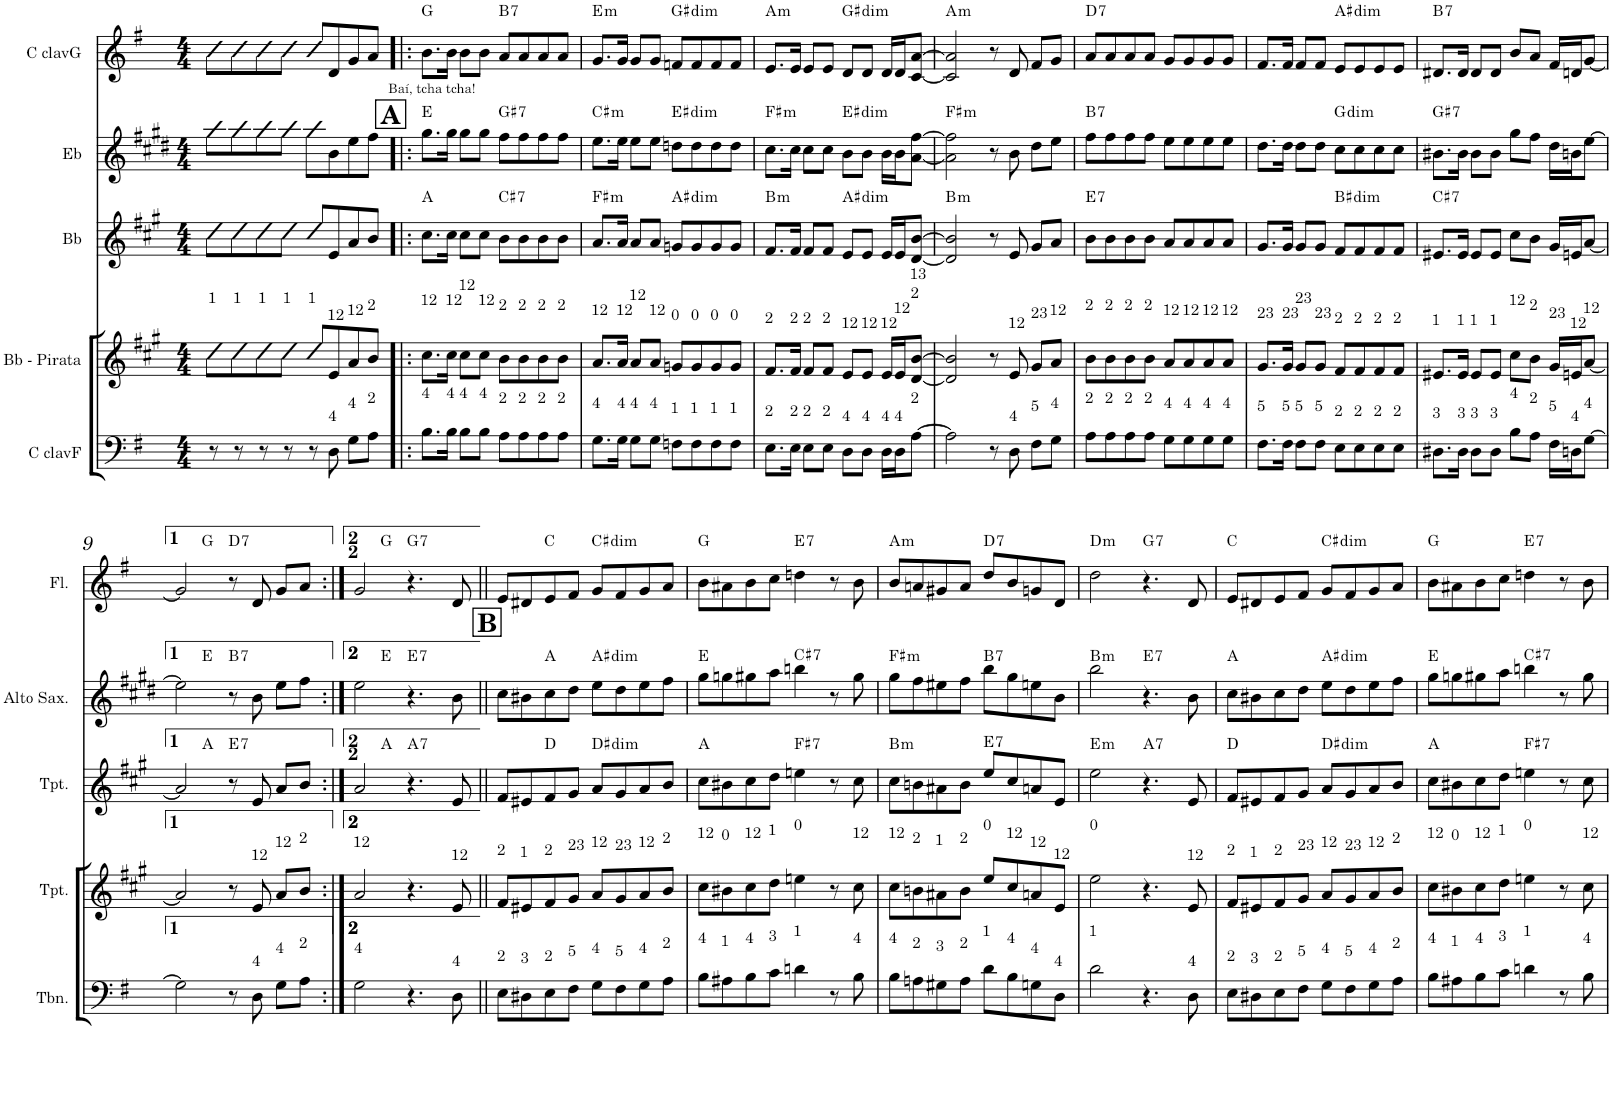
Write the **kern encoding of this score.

**kern	**kern	**kern	**harte	**kern	**harte	**kern	**harte
*part5	*part4	*part3	*part3	*part2	*part2	*part1	*part1
*staff5	*staff4	*staff3	*	*staff2	*	*staff1	*
*I"C clavF	*I"Bb - Pirata	*I"Bb	*	*I"Eb	*	*I"C clavG	*
*clefF4	*clefG2	*clefG2	*	*clefG2	*	*clefG2	*
*	*Trd1c2	*Trd1c2	*	*Trd5c9	*	*	*
*k[f#]	*k[f#c#g#]	*k[f#c#g#]	*	*k[f#c#g#d#]	*	*k[f#]	*
*G:	*A:	*A:	*	*E:	*	*G:	*
*M4/4	*M4/4	*M4/4	*	*M4/4	*	*M4/4	*
=1	=1	=1	=1	=1	=1	=1	=1
!	!LO:TX:a:t=1	!	!	!	!	!	!
8r	8dd\L	8dd\L	.	8aa\L	.	8cc\L	.
!	!LO:TX:a:t=1	!	!	!	!	!	!
8r	8dd\	8dd\	.	8aa\	.	8cc\	.
!	!LO:TX:a:t=1	!	!	!	!	!	!
8r	8dd\	8dd\	.	8aa\	.	8cc\	.
!	!LO:TX:a:t=1	!	!	!	!	!	!
8r	8dd\J	8dd\J	.	8aa\J	.	8cc\J	.
!	!LO:TX:a:t=1	!	!	!	!	!	!
8r	8dd/L	8dd/L	.	8aa\L	.	8cc/L	.
!	!LO:TX:a:t=12	!	!	!	!	!	!
!LO:TX:a:t=4	!	!	!	!	!	!	!
8D\	8e/	8e/	.	8b\	.	8d/	.
!	!LO:TX:a:t=12	!	!	!	!	!	!
!LO:TX:a:t=4	!	!	!	!	!	!	!
8G\L	8a/	8a/	.	8ee\	.	8g/	.
!	!LO:TX:a:t=2	!	!	!	!	!	!
!LO:TX:a:t=2	!	!	!	!	!	!	!
8A\J	8b/J	8b/J	.	8ff#\J	.	8a/J	.
!	!	!	!	!	!	!LO:TX:b:t=Baí, tcha tcha!	!
!!LO:REH:place=s1:b:B:cj:fs=15.7124:t=A
=2!|:	=2!|:	=2!|:	=2!|:	=2!|:	=2!|:	=2!|:	=2!|:
!	!LO:TX:a:t=12	!	!	!	!	!	!
!LO:TX:a:t=4	!	!	!	!	!	!	!
8.B\L	8.cc#\L	8.cc#\L	A:maj	8.gg#\L	E:maj	8.b\L	G:maj
!	!LO:TX:a:t=12	!	!	!	!	!	!
!LO:TX:a:t=4	!	!	!	!	!	!	!
16B\Jk	16cc#\Jk	16cc#\Jk	.	16gg#\Jk	.	16b\Jk	.
!	!LO:TX:a:t=12	!	!	!	!	!	!
!LO:TX:a:t=4	!	!	!	!	!	!	!
8B\L	8cc#\L	8cc#\L	.	8gg#\L	.	8b\L	.
!	!LO:TX:a:t=12	!	!	!	!	!	!
!LO:TX:a:t=4	!	!	!	!	!	!	!
8B\J	8cc#\J	8cc#\J	.	8gg#\J	.	8b\J	.
!	!LO:TX:a:t=2	!	!	!	!	!	!
!LO:TX:a:t=2	!	!	!LO:H:kt=7	!	!LO:H:kt=7	!	!LO:H:kt=7
8A\L	8b\L	8b\L	C#:7	8ff#\L	G#:7	8a/L	B:7
!	!LO:TX:a:t=2	!	!	!	!	!	!
!LO:TX:a:t=2	!	!	!	!	!	!	!
8A\	8b\	8b\	.	8ff#\	.	8a/	.
!	!LO:TX:a:t=2	!	!	!	!	!	!
!LO:TX:a:t=2	!	!	!	!	!	!	!
8A\	8b\	8b\	.	8ff#\	.	8a/	.
!	!LO:TX:a:t=2	!	!	!	!	!	!
!LO:TX:a:t=2	!	!	!	!	!	!	!
8A\J	8b\J	8b\J	.	8ff#\J	.	8a/J	.
=3	=3	=3	=3	=3	=3	=3	=3
!	!LO:TX:a:t=12	!	!	!	!	!	!
!LO:TX:a:t=4	!	!	!LO:H:kt=m	!	!LO:H:kt=m	!	!LO:H:kt=m
8.G\L	8.a/L	8.a/L	F#:min	8.ee\L	C#:min	8.g/L	E:min
!	!LO:TX:a:t=12	!	!	!	!	!	!
!LO:TX:a:t=4	!	!	!	!	!	!	!
16G\Jk	16a/Jk	16a/Jk	.	16ee\Jk	.	16g/Jk	.
!	!LO:TX:a:t=12	!	!	!	!	!	!
!LO:TX:a:t=4	!	!	!	!	!	!	!
8G\L	8a/L	8a/L	.	8ee\L	.	8g/L	.
!	!LO:TX:a:t=12	!	!	!	!	!	!
!LO:TX:a:t=4	!	!	!	!	!	!	!
8G\J	8a/J	8a/J	.	8ee\J	.	8g/J	.
!	!LO:TX:a:t=0	!	!	!	!	!	!
!LO:TX:a:t=1	!	!	!LO:H:kt=dim	!	!LO:H:kt=dim	!	!LO:H:kt=dim
8Fn\L	8gn/L	8gn/L	A#:dim	8ddn\L	E#:dim	8fn/L	G#:dim
!	!LO:TX:a:t=0	!	!	!	!	!	!
!LO:TX:a:t=1	!	!	!	!	!	!	!
8F\	8g/	8g/	.	8dd\	.	8f/	.
!	!LO:TX:a:t=0	!	!	!	!	!	!
!LO:TX:a:t=1	!	!	!	!	!	!	!
8F\	8g/	8g/	.	8dd\	.	8f/	.
!	!LO:TX:a:t=0	!	!	!	!	!	!
!LO:TX:a:t=1	!	!	!	!	!	!	!
8F\J	8g/J	8g/J	.	8dd\J	.	8f/J	.
=4	=4	=4	=4	=4	=4	=4	=4
!	!LO:TX:a:t=2	!	!	!	!	!	!
!LO:TX:a:t=2	!	!	!LO:H:kt=m	!	!LO:H:kt=m	!	!LO:H:kt=m
8.E\L	8.f#/L	8.f#/L	B:min	8.cc#\L	F#:min	8.e/L	A:min
!	!LO:TX:a:t=2	!	!	!	!	!	!
!LO:TX:a:t=2	!	!	!	!	!	!	!
16E\Jk	16f#/Jk	16f#/Jk	.	16cc#\Jk	.	16e/Jk	.
!	!LO:TX:a:t=2	!	!	!	!	!	!
!LO:TX:a:t=2	!	!	!	!	!	!	!
8E\L	8f#/L	8f#/L	.	8cc#\L	.	8e/L	.
!	!LO:TX:a:t=2	!	!	!	!	!	!
!LO:TX:a:t=2	!	!	!	!	!	!	!
8E\J	8f#/J	8f#/J	.	8cc#\J	.	8e/J	.
!	!LO:TX:a:t=12	!	!	!	!	!	!
!LO:TX:a:t=4	!	!	!LO:H:kt=dim	!	!LO:H:kt=dim	!	!LO:H:kt=dim
8D\L	8e/L	8e/L	A#:dim	8b\L	E#:dim	8d/L	G#:dim
!	!LO:TX:a:t=12	!	!	!	!	!	!
!LO:TX:a:t=4	!	!	!	!	!	!	!
8D\J	8e/J	8e/J	.	8b\J	.	8d/J	.
!	!LO:TX:a:t=12	!	!	!	!	!	!
!LO:TX:a:t=4	!	!	!	!	!	!	!
16D\LL	16e/LL	16e/LL	.	16b\LL	.	16d/LL	.
!	!LO:TX:a:t=12	!	!	!	!	!	!
!LO:TX:a:t=4	!	!	!	!	!	!	!
16D\J	16e/J	16e/J	.	16b\J	.	16d/J	.
!	!LO:TX:a:t=13	!	!	!	!	!	!
!	!LO:TX:a:t=2	!	!	!	!	!	!
!LO:TX:a:t=2	!	!	!	!	!	!	!
[>8A\J	[<8d/ [>8b/J	[<8d/ [>8b/J	.	[<8a\ [>8ff#\J	.	[<8c/ [>8a/J	.
=5	=5	=5	=5	=5	=5	=5	=5
!	!	!	!LO:H:kt=m	!	!LO:H:kt=m	!	!LO:H:kt=m
2A\]	2d/] 2b/]	2d/] 2b/]	B:min	2a\] 2ff#\]	F#:min	2c/] 2a/]	A:min
8r	8r	8r	.	8r	.	8r	.
!	!LO:TX:a:t=12	!	!	!	!	!	!
!LO:TX:a:t=4	!	!	!	!	!	!	!
8D\	8e/	8e/	.	8b\	.	8d/	.
!	!LO:TX:a:t=23	!	!	!	!	!	!
!LO:TX:a:t=5	!	!	!	!	!	!	!
8F#\L	8g#/L	8g#/L	.	8dd#\L	.	8f#/L	.
!	!LO:TX:a:t=12	!	!	!	!	!	!
!LO:TX:a:t=4	!	!	!	!	!	!	!
8G\J	8a/J	8a/J	.	8ee\J	.	8g/J	.
=6	=6	=6	=6	=6	=6	=6	=6
!	!LO:TX:a:t=2	!	!	!	!	!	!
!LO:TX:a:t=2	!	!	!LO:H:kt=7	!	!LO:H:kt=7	!	!LO:H:kt=7
8A\L	8b\L	8b\L	E:7	8ff#\L	B:7	8a/L	D:7
!	!LO:TX:a:t=2	!	!	!	!	!	!
!LO:TX:a:t=2	!	!	!	!	!	!	!
8A\	8b\	8b\	.	8ff#\	.	8a/	.
!	!LO:TX:a:t=2	!	!	!	!	!	!
!LO:TX:a:t=2	!	!	!	!	!	!	!
8A\	8b\	8b\	.	8ff#\	.	8a/	.
!	!LO:TX:a:t=2	!	!	!	!	!	!
!LO:TX:a:t=2	!	!	!	!	!	!	!
8A\J	8b\J	8b\J	.	8ff#\J	.	8a/J	.
!	!LO:TX:a:t=12	!	!	!	!	!	!
!LO:TX:a:t=4	!	!	!	!	!	!	!
8G\L	8a/L	8a/L	.	8ee\L	.	8g/L	.
!	!LO:TX:a:t=12	!	!	!	!	!	!
!LO:TX:a:t=4	!	!	!	!	!	!	!
8G\	8a/	8a/	.	8ee\	.	8g/	.
!	!LO:TX:a:t=12	!	!	!	!	!	!
!LO:TX:a:t=4	!	!	!	!	!	!	!
8G\	8a/	8a/	.	8ee\	.	8g/	.
!	!LO:TX:a:t=12	!	!	!	!	!	!
!LO:TX:a:t=4	!	!	!	!	!	!	!
8G\J	8a/J	8a/J	.	8ee\J	.	8g/J	.
=7	=7	=7	=7	=7	=7	=7	=7
!	!LO:TX:a:t=23	!	!	!	!	!	!
!LO:TX:a:t=5	!	!	!	!	!	!	!
8.F#\L	8.g#/L	8.g#/L	.	8.dd#\L	.	8.f#/L	.
!	!LO:TX:a:t=23	!	!	!	!	!	!
!LO:TX:a:t=5	!	!	!	!	!	!	!
16F#\Jk	16g#/Jk	16g#/Jk	.	16dd#\Jk	.	16f#/Jk	.
!	!LO:TX:a:t=23	!	!	!	!	!	!
!LO:TX:a:t=5	!	!	!	!	!	!	!
8F#\L	8g#/L	8g#/L	.	8dd#\L	.	8f#/L	.
!	!LO:TX:a:t=23	!	!	!	!	!	!
!LO:TX:a:t=5	!	!	!	!	!	!	!
8F#\J	8g#/J	8g#/J	.	8dd#\J	.	8f#/J	.
!	!LO:TX:a:t=2	!	!	!	!	!	!
!LO:TX:a:t=2	!	!	!LO:H:kt=dim	!	!LO:H:kt=dim	!	!LO:H:kt=dim
8E\L	8f#/L	8f#/L	B#:dim	8cc#\L	G:dim	8e/L	A#:dim
!	!LO:TX:a:t=2	!	!	!	!	!	!
!LO:TX:a:t=2	!	!	!	!	!	!	!
8E\	8f#/	8f#/	.	8cc#\	.	8e/	.
!	!LO:TX:a:t=2	!	!	!	!	!	!
!LO:TX:a:t=2	!	!	!	!	!	!	!
8E\	8f#/	8f#/	.	8cc#\	.	8e/	.
!	!LO:TX:a:t=2	!	!	!	!	!	!
!LO:TX:a:t=2	!	!	!	!	!	!	!
8E\J	8f#/J	8f#/J	.	8cc#\J	.	8e/J	.
=8	=8	=8	=8	=8	=8	=8	=8
!	!LO:TX:a:t=1	!	!	!	!	!	!
!LO:TX:a:t=3	!	!	!LO:H:kt=7	!	!LO:H:kt=7	!	!LO:H:kt=7
8.D#X\L	8.e#X/L	8.e#X/L	C#:7	8.b#X\L	G#:7	8.d#X/L	B:7
!	!LO:TX:a:t=1	!	!	!	!	!	!
!LO:TX:a:t=3	!	!	!	!	!	!	!
16D#\Jk	16e#/Jk	16e#/Jk	.	16b#\Jk	.	16d#/Jk	.
!	!LO:TX:a:t=1	!	!	!	!	!	!
!LO:TX:a:t=3	!	!	!	!	!	!	!
8D#\L	8e#/L	8e#/L	.	8b#\L	.	8d#/L	.
!	!LO:TX:a:t=1	!	!	!	!	!	!
!LO:TX:a:t=3	!	!	!	!	!	!	!
8D#\J	8e#/J	8e#/J	.	8b#\J	.	8d#/J	.
!	!LO:TX:a:t=12	!	!	!	!	!	!
!LO:TX:a:t=4	!	!	!	!	!	!	!
8B\L	8cc#\L	8cc#\L	.	8gg#\L	.	8b/L	.
!	!LO:TX:a:t=2	!	!	!	!	!	!
!LO:TX:a:t=2	!	!	!	!	!	!	!
8A\J	8b\J	8b\J	.	8ff#\J	.	8a/J	.
!	!LO:TX:a:t=23	!	!	!	!	!	!
!LO:TX:a:t=5	!	!	!	!	!	!	!
16F#\LL	16g#/LL	16g#/LL	.	16dd#\LL	.	16f#/LL	.
!	!LO:TX:a:t=12	!	!	!	!	!	!
!LO:TX:a:t=4	!	!	!	!	!	!	!
16Dn\J	16en/J	16en/J	.	16bn\J	.	16dn/J	.
!	!LO:TX:a:t=12	!	!	!	!	!	!
!LO:TX:a:t=4	!	!	!	!	!	!	!
[>8G\J	[<8a/J	[<8a/J	.	[>8ee\J	.	[<8g/J	.
!!LO:LB:g=z
=9	=9	=9	=9	=9	=9	=9	=9
*	*	*^	*	*^	*	*^	*
2G\]	2a/]	2a/]	4ryy	.	2ee\]	4ryy	.	2g/]	4ryy	.
.	.	.	2.ryy	A:maj	.	2.ryy	E:maj	.	2.ryy	G:maj
!	!	!	!	!LO:H:kt=7	!	!	!LO:H:kt=7	!	!	!LO:H:kt=7
8r	8r	8r	.	E:7	8r	.	B:7	8r	.	D:7
!	!LO:TX:a:t=12	!	!	!	!	!	!	!	!	!
!LO:TX:a:t=4	!	!	!	!	!	!	!	!	!	!
8D\	8e/	8e/	.	.	8b\	.	.	8d/	.	.
!	!LO:TX:a:t=12	!	!	!	!	!	!	!	!	!
!LO:TX:a:t=4	!	!	!	!	!	!	!	!	!	!
8G\L	8a/L	8a/L	.	.	8ee\L	.	.	8g/L	.	.
!	!LO:TX:a:t=2	!	!	!	!	!	!	!	!	!
!LO:TX:a:t=2	!	!	!	!	!	!	!	!	!	!
8A\J	8b/J	8b/J	.	.	8ff#\J	.	.	8a/J	.	.
=10:|!	=10:|!	=10:|!	=10:|!	=10:|!	=10:|!	=10:|!	=10:|!	=10:|!	=10:|!	=10:|!
!	!LO:TX:a:t=12	!	!	!	!	!	!	!	!	!
!LO:TX:a:t=4	!	!	!	!	!	!	!	!	!	!
2G\	2a/	2a/	4ryy	.	2ee\	4ryy	.	2g/	4ryy	.
.	.	.	2.ryy	A:maj	.	2.ryy	E:maj	.	2.ryy	G:maj
!	!	!	!	!LO:H:kt=7	!	!	!LO:H:kt=7	!	!	!LO:H:kt=7
4.r	4.r	4.r	.	A:7	4.r	.	E:7	4.r	.	G:7
!	!LO:TX:a:t=12	!	!	!	!	!	!	!	!	!
!LO:TX:a:t=4	!	!	!	!	!	!	!	!	!	!
8D\	8e/	8e/	.	.	8b\	.	.	8d/	.	.
!!LO:REH:place=s1:b:B:cj:fs=15.7124:t=B
=11||	=11||	=11||	=11||	=11||	=11||	=11||	=11||	=11||	=11||	=11||
!	!LO:TX:a:t=2	!	!	!	!	!	!	!	!	!
!LO:TX:a:t=2	!	!	!	!	!	!	!	!	!	!
*	*	*v	*v	*	*	*	*	*v	*v	*
*	*	*	*	*v	*v	*	*	*
8E\L	8f#/L	8f#/L	.	8cc#\L	.	8e/L	.
!	!LO:TX:a:t=1	!	!	!	!	!	!
!LO:TX:a:t=3	!	!	!	!	!	!	!
8D#X\	8e#X/	8e#X/	.	8b#X\	.	8d#X/	.
!	!LO:TX:a:t=2	!	!	!	!	!	!
!LO:TX:a:t=2	!	!	!	!	!	!	!
8E\	8f#/	8f#/	D:maj	8cc#\	A:maj	8e/	C:maj
!	!LO:TX:a:t=23	!	!	!	!	!	!
!LO:TX:a:t=5	!	!	!	!	!	!	!
8F#\J	8g#/J	8g#/J	.	8dd#\J	.	8f#/J	.
!	!LO:TX:a:t=12	!	!	!	!	!	!
!LO:TX:a:t=4	!	!	!LO:H:kt=dim	!	!LO:H:kt=dim	!	!LO:H:kt=dim
8G\L	8a/L	8a/L	D#:dim	8ee\L	A#:dim	8g/L	C#:dim
!	!LO:TX:a:t=23	!	!	!	!	!	!
!LO:TX:a:t=5	!	!	!	!	!	!	!
8F#\	8g#/	8g#/	.	8dd#\	.	8f#/	.
!	!LO:TX:a:t=12	!	!	!	!	!	!
!LO:TX:a:t=4	!	!	!	!	!	!	!
8G\	8a/	8a/	.	8ee\	.	8g/	.
!	!LO:TX:a:t=2	!	!	!	!	!	!
!LO:TX:a:t=2	!	!	!	!	!	!	!
8A\J	8b/J	8b/J	.	8ff#\J	.	8a/J	.
=12	=12	=12	=12	=12	=12	=12	=12
!	!LO:TX:a:t=12	!	!	!	!	!	!
!LO:TX:a:t=4	!	!	!	!	!	!	!
8B\L	8cc#\L	8cc#\L	A:maj	8gg#\L	E:maj	8b\L	G:maj
!	!LO:TX:a:t=0	!	!	!	!	!	!
!LO:TX:a:t=1	!	!	!	!	!	!	!
8A#X\	8b#X\	8b#X\	.	8ggn\	.	8a#X\	.
!	!LO:TX:a:t=12	!	!	!	!	!	!
!LO:TX:a:t=4	!	!	!	!	!	!	!
8B\	8cc#\	8cc#\	.	8gg#X\	.	8b\	.
!	!LO:TX:a:t=1	!	!	!	!	!	!
!LO:TX:a:t=3	!	!	!	!	!	!	!
8c\J	8dd\J	8dd\J	.	8aa\J	.	8cc\J	.
!	!LO:TX:a:t=0	!	!	!	!	!	!
!LO:TX:a:t=1	!	!	!LO:H:kt=7	!	!LO:H:kt=7	!	!LO:H:kt=7
4dn\	4een\	4een\	F#:7	4bbn\	C#:7	4ddn\	E:7
8r	8r	8r	.	8r	.	8r	.
!	!LO:TX:a:t=12	!	!	!	!	!	!
!LO:TX:a:t=4	!	!	!	!	!	!	!
8B\	8cc#\	8cc#\	.	8gg#\	.	8b\	.
=13	=13	=13	=13	=13	=13	=13	=13
!	!LO:TX:a:t=12	!	!	!	!	!	!
!LO:TX:a:t=4	!	!	!LO:H:kt=m	!	!LO:H:kt=m	!	!LO:H:kt=m
8B\L	8cc#\L	8cc#\L	B:min	8gg#\L	F#:min	8b/L	A:min
!	!LO:TX:a:t=2	!	!	!	!	!	!
!LO:TX:a:t=2	!	!	!	!	!	!	!
8An\	8bn\	8bn\	.	8ff#\	.	8an/	.
!	!LO:TX:a:t=1	!	!	!	!	!	!
!LO:TX:a:t=3	!	!	!	!	!	!	!
8G#X\	8a#X\	8a#X\	.	8ee#X\	.	8g#X/	.
!	!LO:TX:a:t=2	!	!	!	!	!	!
!LO:TX:a:t=2	!	!	!	!	!	!	!
8A\J	8b\J	8b\J	.	8ff#\J	.	8a/J	.
!	!LO:TX:a:t=0	!	!	!	!	!	!
!LO:TX:a:t=1	!	!	!LO:H:kt=7	!	!LO:H:kt=7	!	!LO:H:kt=7
8d\L	8ee/L	8ee/L	E:7	8bb\L	B:7	8dd/L	D:7
!	!LO:TX:a:t=12	!	!	!	!	!	!
!LO:TX:a:t=4	!	!	!	!	!	!	!
8B\	8cc#/	8cc#/	.	8gg#\	.	8b/	.
!	!LO:TX:a:t=12	!	!	!	!	!	!
!LO:TX:a:t=4	!	!	!	!	!	!	!
8Gn\	8an/	8an/	.	8een\	.	8gn/	.
!	!LO:TX:a:t=12	!	!	!	!	!	!
!LO:TX:a:t=4	!	!	!	!	!	!	!
8D\J	8e/J	8e/J	.	8b\J	.	8d/J	.
=14	=14	=14	=14	=14	=14	=14	=14
!	!LO:TX:a:t=0	!	!	!	!	!	!
!LO:TX:a:t=1	!	!	!LO:H:kt=m	!	!LO:H:kt=m	!	!LO:H:kt=m
2d\	2ee\	2ee\	E:min	2bb\	B:min	2dd\	D:min
!	!	!	!LO:H:kt=7	!	!LO:H:kt=7	!	!LO:H:kt=7
4.r	4.r	4.r	A:7	4.r	E:7	4.r	G:7
!	!LO:TX:a:t=12	!	!	!	!	!	!
!LO:TX:a:t=4	!	!	!	!	!	!	!
8D\	8e/	8e/	.	8b\	.	8d/	.
=15	=15	=15	=15	=15	=15	=15	=15
!	!LO:TX:a:t=2	!	!	!	!	!	!
!LO:TX:a:t=2	!	!	!	!	!	!	!
8E\L	8f#/L	8f#/L	D:maj	8cc#\L	A:maj	8e/L	C:maj
!	!LO:TX:a:t=1	!	!	!	!	!	!
!LO:TX:a:t=3	!	!	!	!	!	!	!
8D#X\	8e#X/	8e#X/	.	8b#X\	.	8d#X/	.
!	!LO:TX:a:t=2	!	!	!	!	!	!
!LO:TX:a:t=2	!	!	!	!	!	!	!
8E\	8f#/	8f#/	.	8cc#\	.	8e/	.
!	!LO:TX:a:t=23	!	!	!	!	!	!
!LO:TX:a:t=5	!	!	!	!	!	!	!
8F#\J	8g#/J	8g#/J	.	8dd#\J	.	8f#/J	.
!	!LO:TX:a:t=12	!	!	!	!	!	!
!LO:TX:a:t=4	!	!	!LO:H:kt=dim	!	!LO:H:kt=dim	!	!LO:H:kt=dim
8G\L	8a/L	8a/L	D#:dim	8ee\L	A#:dim	8g/L	C#:dim
!	!LO:TX:a:t=23	!	!	!	!	!	!
!LO:TX:a:t=5	!	!	!	!	!	!	!
8F#\	8g#/	8g#/	.	8dd#\	.	8f#/	.
!	!LO:TX:a:t=12	!	!	!	!	!	!
!LO:TX:a:t=4	!	!	!	!	!	!	!
8G\	8a/	8a/	.	8ee\	.	8g/	.
!	!LO:TX:a:t=2	!	!	!	!	!	!
!LO:TX:a:t=2	!	!	!	!	!	!	!
8A\J	8b/J	8b/J	.	8ff#\J	.	8a/J	.
=16	=16	=16	=16	=16	=16	=16	=16
!	!LO:TX:a:t=12	!	!	!	!	!	!
!LO:TX:a:t=4	!	!	!	!	!	!	!
8B\L	8cc#\L	8cc#\L	A:maj	8gg#\L	E:maj	8b\L	G:maj
!	!LO:TX:a:t=0	!	!	!	!	!	!
!LO:TX:a:t=1	!	!	!	!	!	!	!
8A#X\	8b#X\	8b#X\	.	8ggn\	.	8a#X\	.
!	!LO:TX:a:t=12	!	!	!	!	!	!
!LO:TX:a:t=4	!	!	!	!	!	!	!
8B\	8cc#\	8cc#\	.	8gg#X\	.	8b\	.
!	!LO:TX:a:t=1	!	!	!	!	!	!
!LO:TX:a:t=3	!	!	!	!	!	!	!
8c\J	8dd\J	8dd\J	.	8aa\J	.	8cc\J	.
!	!LO:TX:a:t=0	!	!	!	!	!	!
!LO:TX:a:t=1	!	!	!LO:H:kt=7	!	!LO:H:kt=7	!	!LO:H:kt=7
4dn\	4een\	4een\	F#:7	4bbn\	C#:7	4ddn\	E:7
8r	8r	8r	.	8r	.	8r	.
!	!LO:TX:a:t=12	!	!	!	!	!	!
!LO:TX:a:t=4	!	!	!	!	!	!	!
8B\	8cc#\	8cc#\	.	8gg#\	.	8b\	.
=	=	=	=	=	=	=	=
*-	*-	*-	*-	*-	*-	*-	*-
